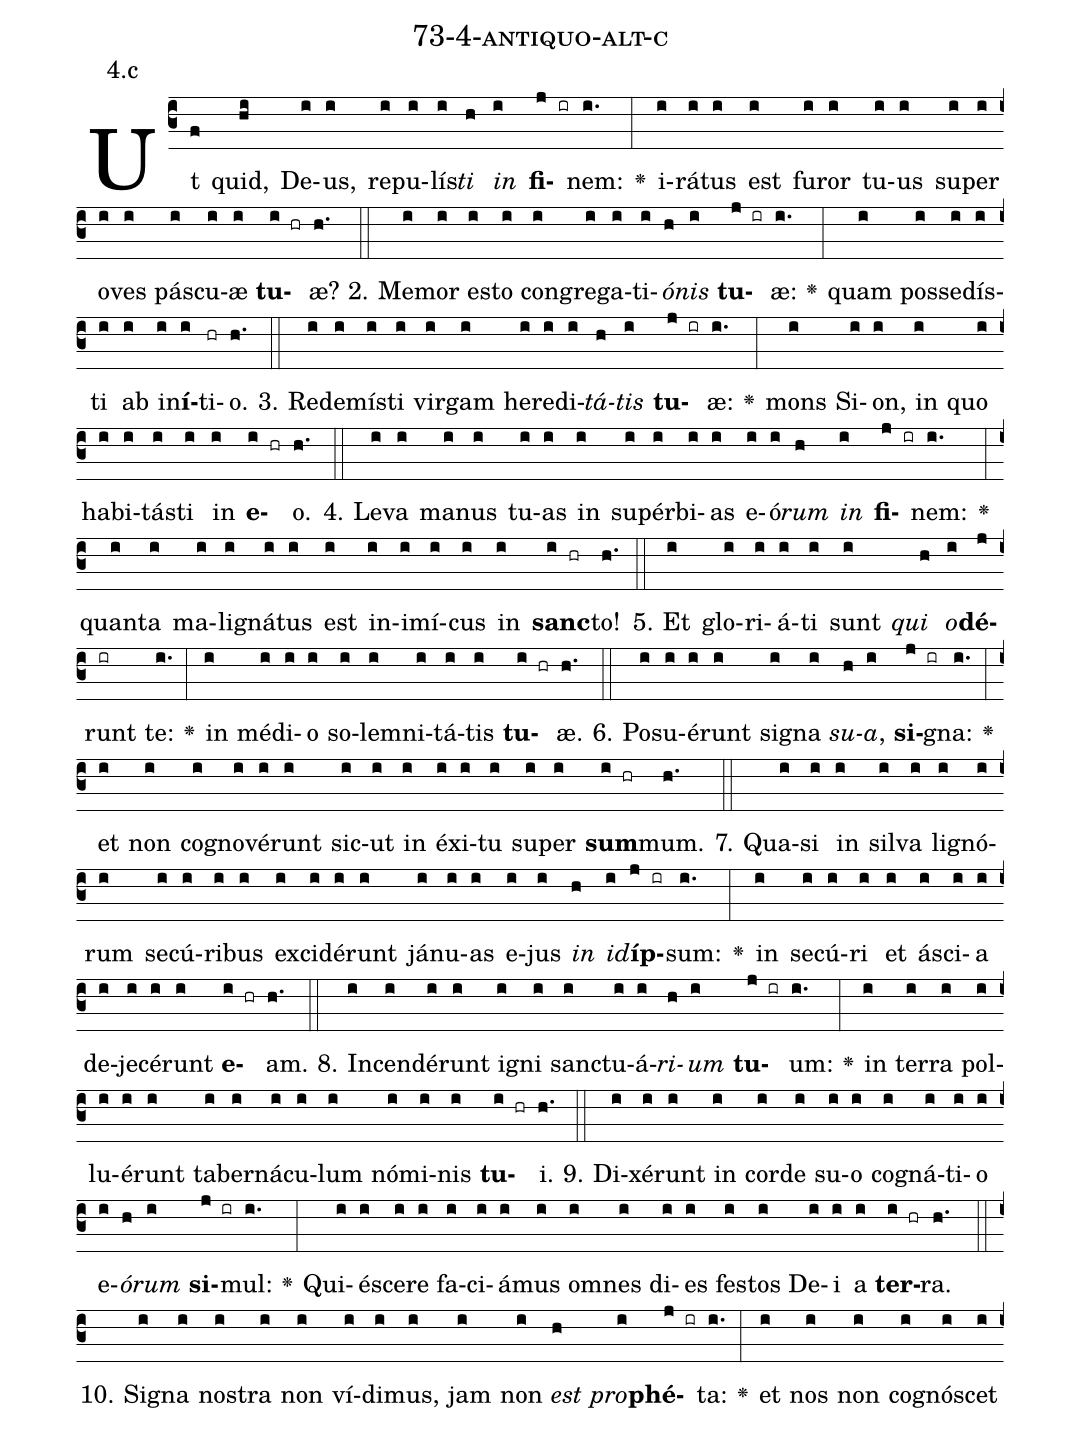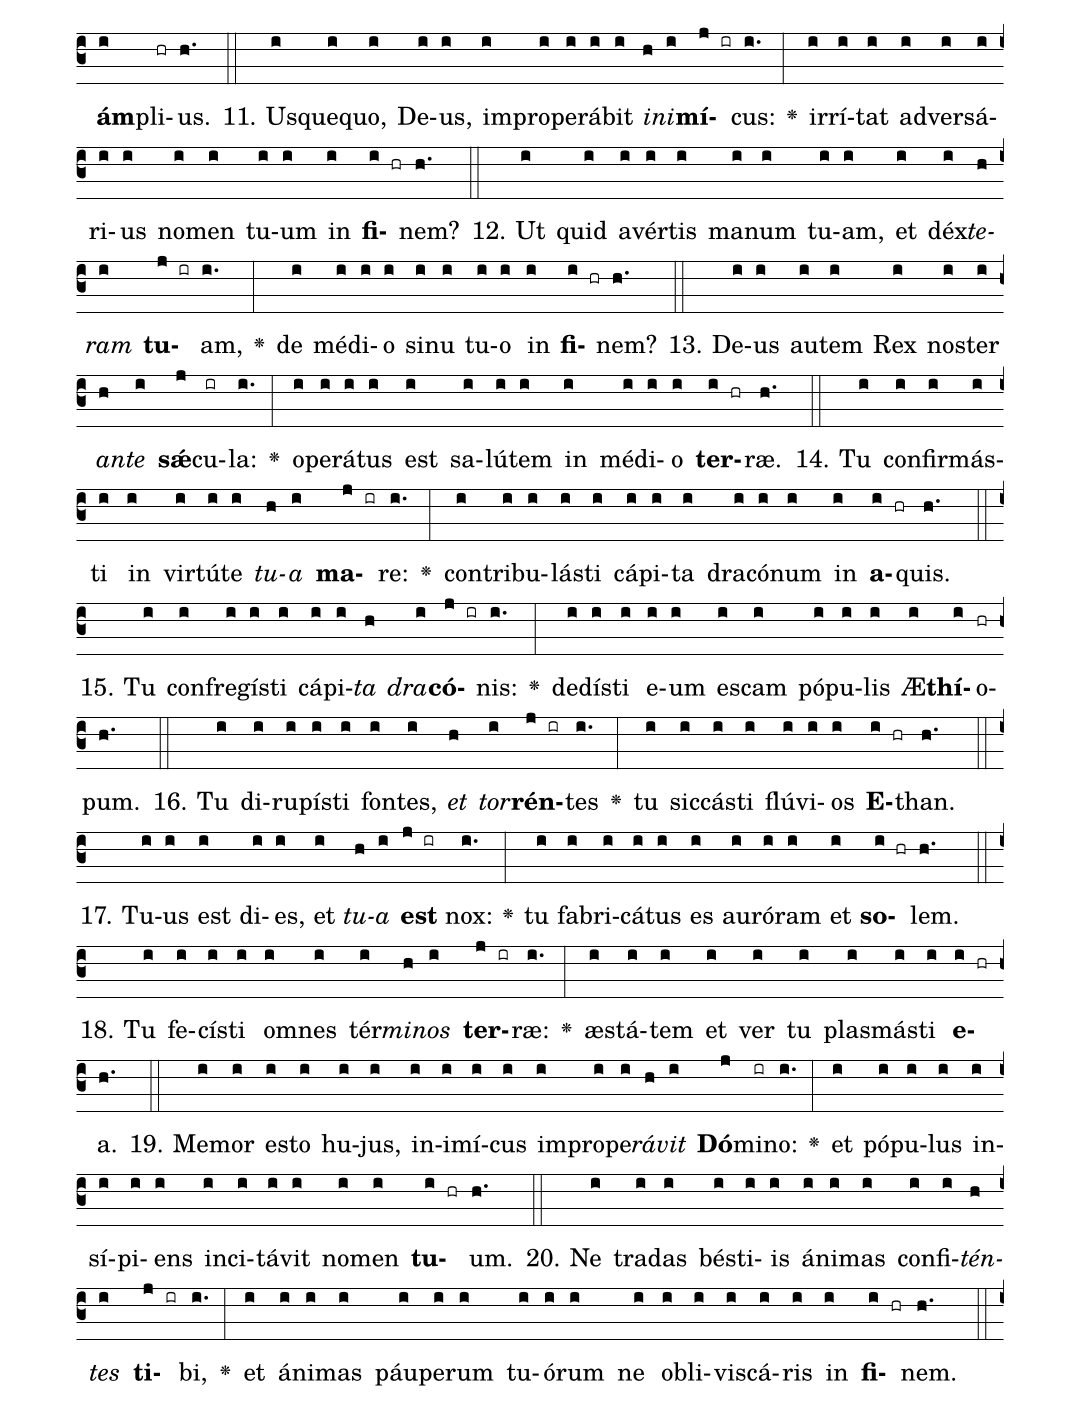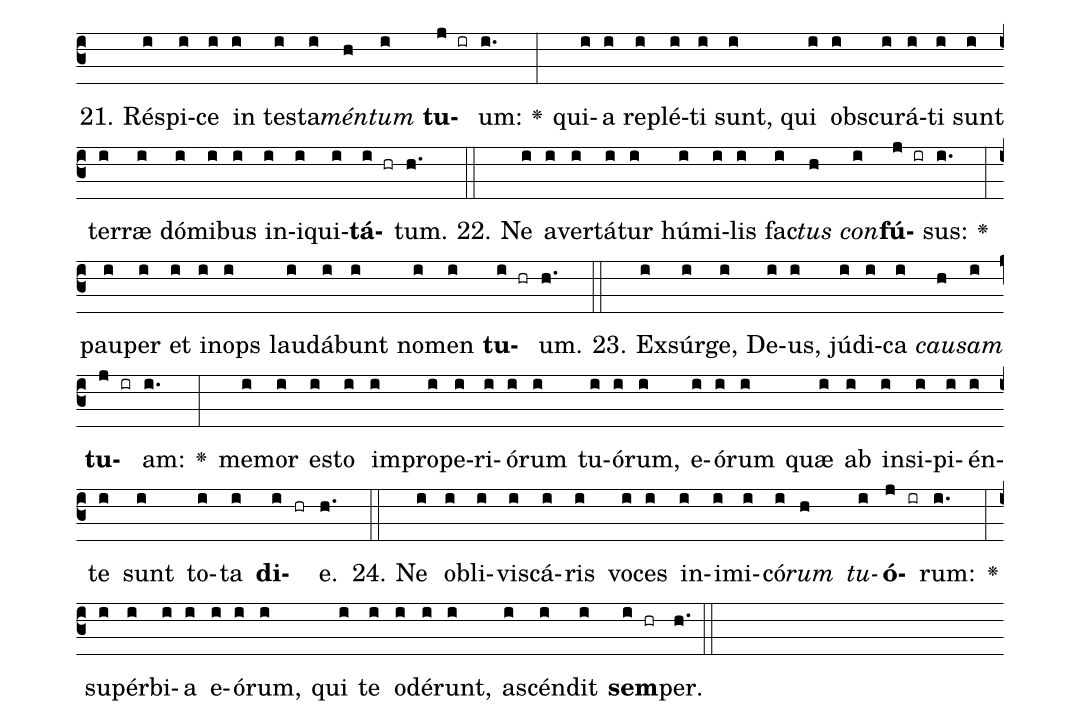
name: 73-4-antiquo-alt-c;
annotation: 4.c;
%%
(c3)Ut(f) quid,(hi) De(i)us,(i) re(i)pu(i)lís(i)<i>ti</i>(h) <i>in</i>(i) <b>fi</b>(j ir)nem:(i.) <v>\greheightstar</v>(:) i(i)rá(i)tus(i) est(i) fu(i)ror(i) tu(i)us(i) su(i)per(i) o(i)ves(i) pás(i)cu(i)æ(i) <b>tu</b>(i hr)æ?(h.) (::)
2. Me(i)mor(i) es(i)to(i) con(i)gre(i)ga(i)ti(i)<i>ó</i>(h)<i>nis</i>(i) <b>tu</b>(j ir)æ:(i.) <v>\greheightstar</v>(:) quam(i) pos(i)se(i)dís(i)ti(i) ab(i) in(i)<b>í</b>(i)ti(hr)o.(h.) (::)
3. Red(i)e(i)mís(i)ti(i) vir(i)gam(i) he(i)re(i)di(i)<i>tá</i>(h)<i>tis</i>(i) <b>tu</b>(j ir)æ:(i.) <v>\greheightstar</v>(:) mons(i) Si(i)on,(i) in(i) quo(i) ha(i)bi(i)tás(i)ti(i) in(i) <b>e</b>(i hr)o.(h.) (::)
4. Le(i)va(i) ma(i)nus(i) tu(i)as(i) in(i) su(i)pér(i)bi(i)as(i) e(i)ó(i)<i>rum</i>(h) <i>in</i>(i) <b>fi</b>(j ir)nem:(i.) <v>\greheightstar</v>(:) quan(i)ta(i) ma(i)li(i)gná(i)tus(i) est(i) in(i)i(i)mí(i)cus(i) in(i) <b>sanc</b>(i hr)to!(h.) (::)
5. Et(i) glo(i)ri(i)á(i)ti(i) sunt(i) <i>qui</i>(h) <i>o</i>(i)<b>dé</b>(j)runt(ir) te:(i.) <v>\greheightstar</v>(:) in(i) mé(i)di(i)o(i) so(i)lem(i)ni(i)tá(i)tis(i) <b>tu</b>(i hr)æ.(h.) (::)
6. Po(i)su(i)é(i)runt(i) si(i)gna(i) <i>su</i>(h)<i>a</i>,(i) <b>si</b>(j ir)gna:(i.) <v>\greheightstar</v>(:) et(i) non(i) co(i)gno(i)vé(i)runt(i) sic(i)ut(i) in(i) éx(i)i(i)tu(i) su(i)per(i) <b>sum</b>(i hr)mum.(h.) (::)
7. Qua(i)si(i) in(i) sil(i)va(i) li(i)gnó(i)rum(i) se(i)cú(i)ri(i)bus(i) ex(i)ci(i)dé(i)runt(i) já(i)nu(i)as(i) e(i)jus(i) <i>in</i>(h) <i>id</i>(i)<b>íp</b>(j ir)sum:(i.) <v>\greheightstar</v>(:) in(i) se(i)cú(i)ri(i) et(i) á(i)sci(i)a(i) de(i)je(i)cé(i)runt(i) <b>e</b>(i hr)am.(h.) (::)
8. In(i)cen(i)dé(i)runt(i) i(i)gni(i) sanc(i)tu(i)á(i)<i>ri</i>(h)<i>um</i>(i) <b>tu</b>(j ir)um:(i.) <v>\greheightstar</v>(:) in(i) ter(i)ra(i) pol(i)lu(i)é(i)runt(i) ta(i)ber(i)ná(i)cu(i)lum(i) nó(i)mi(i)nis(i) <b>tu</b>(i hr)i.(h.) (::)
9. Di(i)xé(i)runt(i) in(i) cor(i)de(i) su(i)o(i) co(i)gná(i)ti(i)o(i) e(i)<i>ó</i>(h)<i>rum</i>(i) <b>si</b>(j ir)mul:(i.) <v>\greheightstar</v>(:) Qui(i)é(i)sce(i)re(i) fa(i)ci(i)á(i)mus(i) om(i)nes(i) di(i)es(i) fes(i)tos(i) De(i)i(i) a(i) <b>ter</b>(i hr)ra.(h.) (::)
10. Si(i)gna(i) nos(i)tra(i) non(i) ví(i)di(i)mus,(i) jam(i) non(i) <i>est</i>(h) <i>pro</i>(i)<b>phé</b>(j ir)ta:(i.) <v>\greheightstar</v>(:) et(i) nos(i) non(i) co(i)gnó(i)scet(i) <b>ám</b>(i)pli(hr)us.(h.) (::)
11. Us(i)que(i)quo,(i) De(i)us,(i) im(i)pro(i)pe(i)rá(i)bit(i) <i>in</i>(h)<i>i</i>(i)<b>mí</b>(j ir)cus:(i.) <v>\greheightstar</v>(:) ir(i)rí(i)tat(i) ad(i)ver(i)sá(i)ri(i)us(i) no(i)men(i) tu(i)um(i) in(i) <b>fi</b>(i hr)nem?(h.) (::)
12. Ut(i) quid(i) a(i)vér(i)tis(i) ma(i)num(i) tu(i)am,(i) et(i) déx(i)<i>te</i>(h)<i>ram</i>(i) <b>tu</b>(j ir)am,(i.) <v>\greheightstar</v>(:) de(i) mé(i)di(i)o(i) si(i)nu(i) tu(i)o(i) in(i) <b>fi</b>(i hr)nem?(h.) (::)
13. De(i)us(i) au(i)tem(i) Rex(i) nos(i)ter(i) <i>an</i>(h)<i>te</i>(i) <b>sǽ</b>(j)cu(ir)la:(i.) <v>\greheightstar</v>(:) o(i)pe(i)rá(i)tus(i) est(i) sa(i)lú(i)tem(i) in(i) mé(i)di(i)o(i) <b>ter</b>(i hr)ræ.(h.) (::)
14. Tu(i) con(i)fir(i)más(i)ti(i) in(i) vir(i)tú(i)te(i) <i>tu</i>(h)<i>a</i>(i) <b>ma</b>(j ir)re:(i.) <v>\greheightstar</v>(:) con(i)tri(i)bu(i)lás(i)ti(i) cá(i)pi(i)ta(i) dra(i)có(i)num(i) in(i) <b>a</b>(i hr)quis.(h.) (::)
15. Tu(i) con(i)fre(i)gís(i)ti(i) cá(i)pi(i)<i>ta</i>(h) <i>dra</i>(i)<b>có</b>(j ir)nis:(i.) <v>\greheightstar</v>(:) de(i)dís(i)ti(i) e(i)um(i) es(i)cam(i) pó(i)pu(i)lis(i) Æ(i)<b>thí</b>(i)o(hr)pum.(h.) (::)
16. Tu(i) di(i)ru(i)pís(i)ti(i) fon(i)tes,(i) <i>et</i>(h) <i>tor</i>(i)<b>rén</b>(j ir)tes(i.) <v>\greheightstar</v>(:) tu(i) sic(i)cás(i)ti(i) flú(i)vi(i)os(i) <b>E</b>(i hr)than.(h.) (::)
17. Tu(i)us(i) est(i) di(i)es,(i) et(i) <i>tu</i>(h)<i>a</i>(i) <b>est</b>(j ir) nox:(i.) <v>\greheightstar</v>(:) tu(i) fa(i)bri(i)cá(i)tus(i) es(i) au(i)ró(i)ram(i) et(i) <b>so</b>(i hr)lem.(h.) (::)
18. Tu(i) fe(i)cís(i)ti(i) om(i)nes(i) tér(i)<i>mi</i>(h)<i>nos</i>(i) <b>ter</b>(j ir)ræ:(i.) <v>\greheightstar</v>(:) æs(i)tá(i)tem(i) et(i) ver(i) tu(i) plas(i)más(i)ti(i) <b>e</b>(i hr)a.(h.) (::)
19. Me(i)mor(i) es(i)to(i) hu(i)jus,(i) in(i)i(i)mí(i)cus(i) im(i)pro(i)pe(i)<i>rá</i>(h)<i>vit</i>(i) <b>Dó</b>(j)mi(ir)no:(i.) <v>\greheightstar</v>(:) et(i) pó(i)pu(i)lus(i) in(i)sí(i)pi(i)ens(i) in(i)ci(i)tá(i)vit(i) no(i)men(i) <b>tu</b>(i hr)um.(h.) (::)
20. Ne(i) tra(i)das(i) bés(i)ti(i)is(i) á(i)ni(i)mas(i) con(i)fi(i)<i>tén</i>(h)<i>tes</i>(i) <b>ti</b>(j ir)bi,(i.) <v>\greheightstar</v>(:) et(i) á(i)ni(i)mas(i) páu(i)pe(i)rum(i) tu(i)ó(i)rum(i) ne(i) ob(i)li(i)vis(i)cá(i)ris(i) in(i) <b>fi</b>(i hr)nem.(h.) (::)
21. Ré(i)spi(i)ce(i) in(i) tes(i)ta(i)<i>mén</i>(h)<i>tum</i>(i) <b>tu</b>(j ir)um:(i.) <v>\greheightstar</v>(:) qui(i)a(i) re(i)plé(i)ti(i) sunt,(i) qui(i) obs(i)cu(i)rá(i)ti(i) sunt(i) ter(i)ræ(i) dó(i)mi(i)bus(i) in(i)i(i)qui(i)<b>tá</b>(i hr)tum.(h.) (::)
22. Ne(i) a(i)ver(i)tá(i)tur(i) hú(i)mi(i)lis(i) fac(i)<i>tus</i>(h) <i>con</i>(i)<b>fú</b>(j ir)sus:(i.) <v>\greheightstar</v>(:) pau(i)per(i) et(i) in(i)ops(i) lau(i)dá(i)bunt(i) no(i)men(i) <b>tu</b>(i hr)um.(h.) (::)
23. Ex(i)súr(i)ge,(i) De(i)us,(i) jú(i)di(i)ca(i) <i>cau</i>(h)<i>sam</i>(i) <b>tu</b>(j ir)am:(i.) <v>\greheightstar</v>(:) me(i)mor(i) es(i)to(i) im(i)pro(i)pe(i)ri(i)ó(i)rum(i) tu(i)ó(i)rum,(i) e(i)ó(i)rum(i) quæ(i) ab(i) in(i)si(i)pi(i)én(i)te(i) sunt(i) to(i)ta(i) <b>di</b>(i hr)e.(h.) (::)
24. Ne(i) ob(i)li(i)vis(i)cá(i)ris(i) vo(i)ces(i) in(i)i(i)mi(i)có(i)<i>rum</i>(h) <i>tu</i>(i)<b>ó</b>(j ir)rum:(i.) <v>\greheightstar</v>(:) su(i)pér(i)bi(i)a(i) e(i)ó(i)rum,(i) qui(i) te(i) o(i)dé(i)runt,(i) a(i)scén(i)dit(i) <b>sem</b>(i hr)per.(h.) (::)
